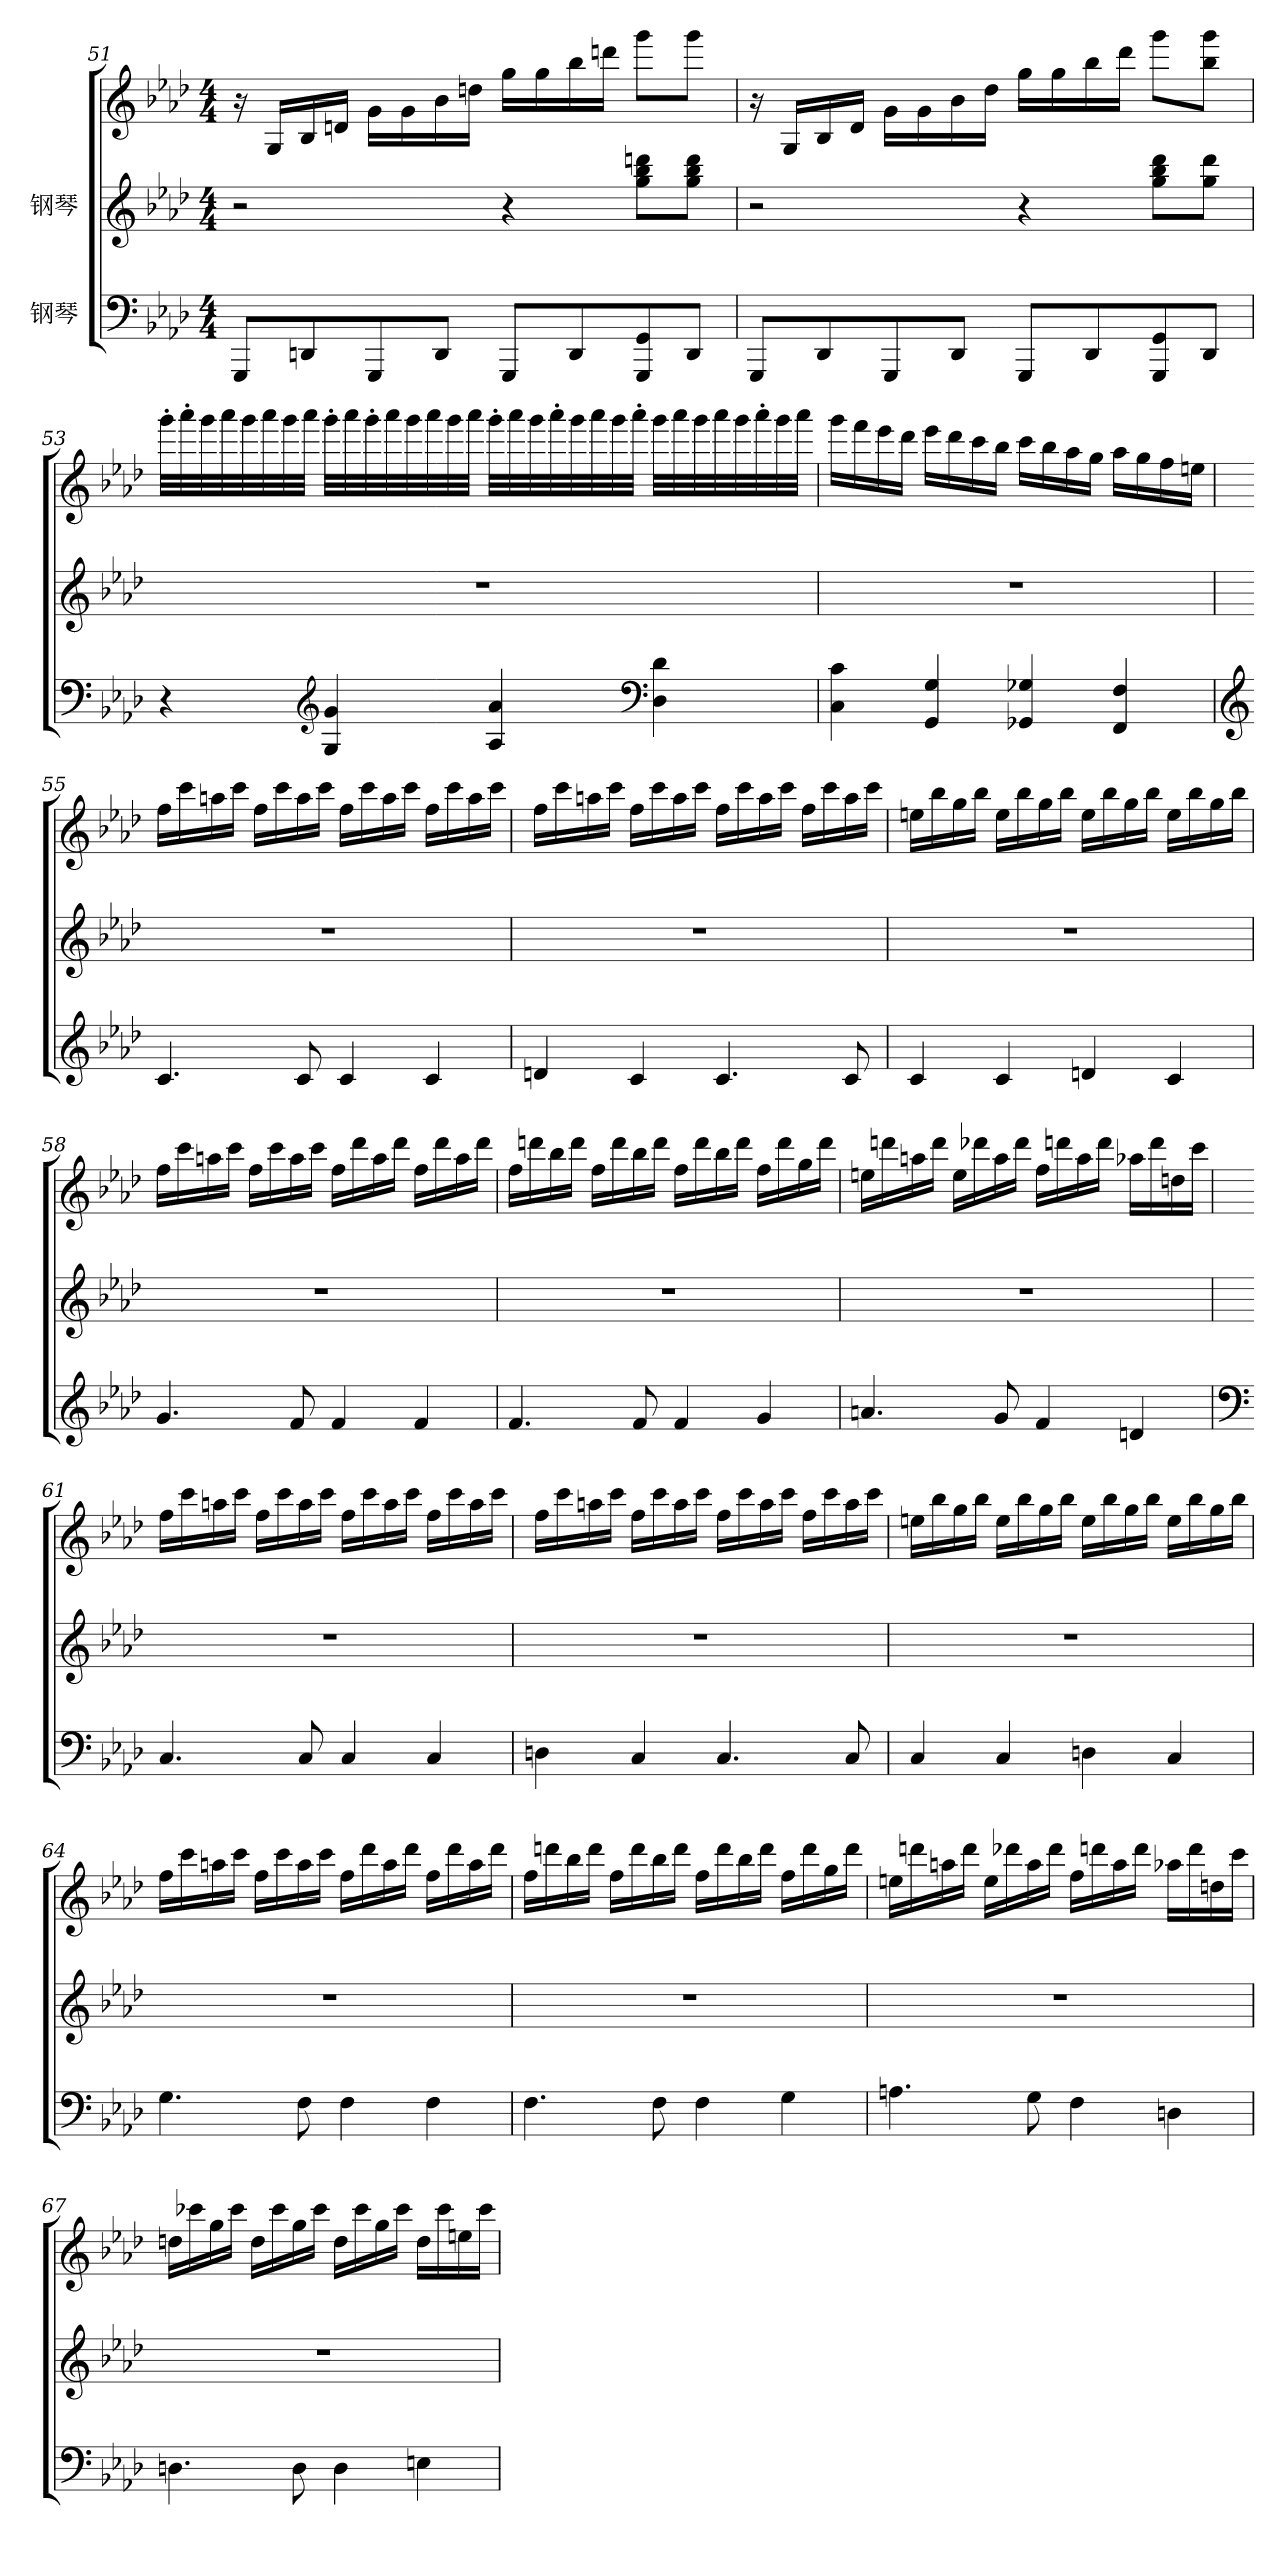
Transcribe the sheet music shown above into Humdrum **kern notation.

**kern	**kern	**kern
*part2	*part1	*part1
*staff3	*staff2	*staff1
*I"钢琴	*I"钢琴	*
*clefF4	*clefG2	*clefG2
*k[b-e-a-d-]	*k[b-e-a-d-]	*k[b-e-a-d-]
*M4/4	*M4/4	*M4/4
=51	=51	=51
8GGG/L	2r	16r
.	.	16G/LL
8DDn/	.	16B-/
.	.	16dn/JJ
8GGG/	.	16g\LL
.	.	16g\
8DD/J	.	16b-\
.	.	16ddn\JJ
8GGG/L	4r	16gg\LL
.	.	16gg\
8DD/	.	16bb-\
.	.	16dddn\JJ
8GGG/ 8GG/	8gg\ 8bb-\ 8dddn\L	8ggg\L
8DD/J	8gg\ 8bb-\ 8ddd\J	8ggg\J
!!LO:LB:g=z
=52	=52	=52
8GGG/L	2r	16r
.	.	16G/LL
8DD-/	.	16B-/
.	.	16d-/JJ
8GGG/	.	16g\LL
.	.	16g\
8DD-/J	.	16b-\
.	.	16dd-\JJ
8GGG/L	4r	16gg\LL
.	.	16gg\
8DD-/	.	16bb-\
.	.	16ddd-\JJ
8GGG/ 8GG/	8gg\ 8bb-\ 8ddd-\L	8ggg\L
8DD-/J	8gg\ 8ddd-\J	8bb-\ 8ggg\J
!!LO:LB:g=z
=53	=53	=53
4r	1r	32ggg'\LLL
.	.	32aaa-'\
.	.	32ggg\
.	.	32aaa-\
.	.	32ggg\
.	.	32aaa-\
.	.	32ggg\
.	.	32aaa-\JJJ
*clefG2	*	*
4G/ 4g/	.	32ggg'\LLL
.	.	32aaa-\
.	.	32ggg'\
.	.	32aaa-\
.	.	32ggg\
.	.	32aaa-\
.	.	32ggg\
.	.	32aaa-\JJJ
4A-/ 4a-/	.	32ggg'\LLL
.	.	32aaa-\
.	.	32ggg\
.	.	32aaa-'\
.	.	32ggg\
.	.	32aaa-\
.	.	32ggg\
.	.	32aaa-'\JJJ
*clefF4	*	*
4D-\ 4d-\	.	32ggg\LLL
.	.	32aaa-\
.	.	32ggg\
.	.	32aaa-\
.	.	32ggg\
.	.	32aaa-'\
.	.	32ggg\
.	.	32aaa-\JJJ
!!LO:LB:g=z
=54	=54	=54
4C\ 4c\	1r	16ggg\LL
.	.	16fff\
.	.	16eee-\
.	.	16ddd-\JJ
4GG/ 4G/	.	16eee-\LL
.	.	16ddd-\
.	.	16ccc\
.	.	16bb-\JJ
4GG-X/ 4G-X/	.	16ccc\LL
.	.	16bb-\
.	.	16aa-\
.	.	16gg\JJ
4FF/ 4F/	.	16aa-\LL
.	.	16gg\
.	.	16ff\
.	.	16een\JJ
=55	=55	=55
*clefG2	*	*
4.c/	1r	16ff\LL
.	.	16ccc\
.	.	16aan\
.	.	16ccc\JJ
.	.	16ff\LL
.	.	16ccc\
8c/	.	16aa\
.	.	16ccc\JJ
4c/	.	16ff\LL
.	.	16ccc\
.	.	16aa\
.	.	16ccc\JJ
4c/	.	16ff\LL
.	.	16ccc\
.	.	16aa\
.	.	16ccc\JJ
!!LO:PB:g=z
=56	=56	=56
4dn/	1r	16ff\LL
.	.	16ccc\
.	.	16aan\
.	.	16ccc\JJ
4c/	.	16ff\LL
.	.	16ccc\
.	.	16aa\
.	.	16ccc\JJ
4.c/	.	16ff\LL
.	.	16ccc\
.	.	16aa\
.	.	16ccc\JJ
.	.	16ff\LL
.	.	16ccc\
8c/	.	16aa\
.	.	16ccc\JJ
=57	=57	=57
4c/	1r	16een\LL
.	.	16bb-\
.	.	16gg\
.	.	16bb-\JJ
4c/	.	16ee\LL
.	.	16bb-\
.	.	16gg\
.	.	16bb-\JJ
4dn/	.	16ee\LL
.	.	16bb-\
.	.	16gg\
.	.	16bb-\JJ
4c/	.	16ee\LL
.	.	16bb-\
.	.	16gg\
.	.	16bb-\JJ
!!LO:LB:g=z
=58	=58	=58
4.g/	1r	16ff\LL
.	.	16ccc\
.	.	16aan\
.	.	16ccc\JJ
.	.	16ff\LL
.	.	16ccc\
8f/	.	16aa\
.	.	16ccc\JJ
4f/	.	16ff\LL
.	.	16ddd-\
.	.	16aa\
.	.	16ddd-\JJ
4f/	.	16ff\LL
.	.	16ddd-\
.	.	16aa\
.	.	16ddd-\JJ
=59	=59	=59
4.f/	1r	16ff\LL
.	.	16dddn\
.	.	16bb-\
.	.	16ddd\JJ
.	.	16ff\LL
.	.	16ddd\
8f/	.	16bb-\
.	.	16ddd\JJ
4f/	.	16ff\LL
.	.	16ddd\
.	.	16bb-\
.	.	16ddd\JJ
4g/	.	16ff\LL
.	.	16ddd\
.	.	16gg\
.	.	16ddd\JJ
!!LO:LB:g=z
=60	=60	=60
4.an/	1r	16een\LL
.	.	16dddn\
.	.	16aan\
.	.	16ddd\JJ
.	.	16ee\LL
.	.	16ddd-X\
8g/	.	16aa\
.	.	16ddd-\JJ
4f/	.	16ff\LL
.	.	16dddn\
.	.	16aa\
.	.	16ddd\JJ
4dn/	.	16aa-X\LL
.	.	16ddd\
.	.	16ddn\
.	.	16ccc\JJ
!!LO:LB:g=z
=61	=61	=61
*clefF4	*	*
4.C/	1r	16ff\LL
.	.	16ccc\
.	.	16aan\
.	.	16ccc\JJ
.	.	16ff\LL
.	.	16ccc\
8C/	.	16aa\
.	.	16ccc\JJ
4C/	.	16ff\LL
.	.	16ccc\
.	.	16aa\
.	.	16ccc\JJ
4C/	.	16ff\LL
.	.	16ccc\
.	.	16aa\
.	.	16ccc\JJ
=62	=62	=62
4Dn\	1r	16ff\LL
.	.	16ccc\
.	.	16aan\
.	.	16ccc\JJ
4C/	.	16ff\LL
.	.	16ccc\
.	.	16aa\
.	.	16ccc\JJ
4.C/	.	16ff\LL
.	.	16ccc\
.	.	16aa\
.	.	16ccc\JJ
.	.	16ff\LL
.	.	16ccc\
8C/	.	16aa\
.	.	16ccc\JJ
!!LO:PB:g=z
=63	=63	=63
4C/	1r	16een\LL
.	.	16bb-\
.	.	16gg\
.	.	16bb-\JJ
4C/	.	16ee\LL
.	.	16bb-\
.	.	16gg\
.	.	16bb-\JJ
4Dn\	.	16ee\LL
.	.	16bb-\
.	.	16gg\
.	.	16bb-\JJ
4C/	.	16ee\LL
.	.	16bb-\
.	.	16gg\
.	.	16bb-\JJ
=64	=64	=64
4.G\	1r	16ff\LL
.	.	16ccc\
.	.	16aan\
.	.	16ccc\JJ
.	.	16ff\LL
.	.	16ccc\
8F\	.	16aa\
.	.	16ccc\JJ
4F\	.	16ff\LL
.	.	16ddd-\
.	.	16aa\
.	.	16ddd-\JJ
4F\	.	16ff\LL
.	.	16ddd-\
.	.	16aa\
.	.	16ddd-\JJ
!!LO:LB:g=z
=65	=65	=65
4.F\	1r	16ff\LL
.	.	16dddn\
.	.	16bb-\
.	.	16ddd\JJ
.	.	16ff\LL
.	.	16ddd\
8F\	.	16bb-\
.	.	16ddd\JJ
4F\	.	16ff\LL
.	.	16ddd\
.	.	16bb-\
.	.	16ddd\JJ
4G\	.	16ff\LL
.	.	16ddd\
.	.	16gg\
.	.	16ddd\JJ
=66	=66	=66
4.An\	1r	16een\LL
.	.	16dddn\
.	.	16aan\
.	.	16ddd\JJ
.	.	16ee\LL
.	.	16ddd-X\
8G\	.	16aa\
.	.	16ddd-\JJ
4F\	.	16ff\LL
.	.	16dddn\
.	.	16aa\
.	.	16ddd\JJ
4Dn\	.	16aa-X\LL
.	.	16ddd\
.	.	16ddn\
.	.	16ccc\JJ
!!LO:LB:g=z
=67	=67	=67
4.Dn\	1r	16ddn\LL
.	.	16ccc-X\
.	.	16gg\
.	.	16ccc-\JJ
.	.	16dd\LL
.	.	16ccc-\
8D\	.	16gg\
.	.	16ccc-\JJ
4D\	.	16dd\LL
.	.	16ccc-\
.	.	16gg\
.	.	16ccc-\JJ
4En\	.	16dd\LL
.	.	16ccc-\
.	.	16een\
.	.	16ccc-\JJ
=	=	=
*-	*-	*-
